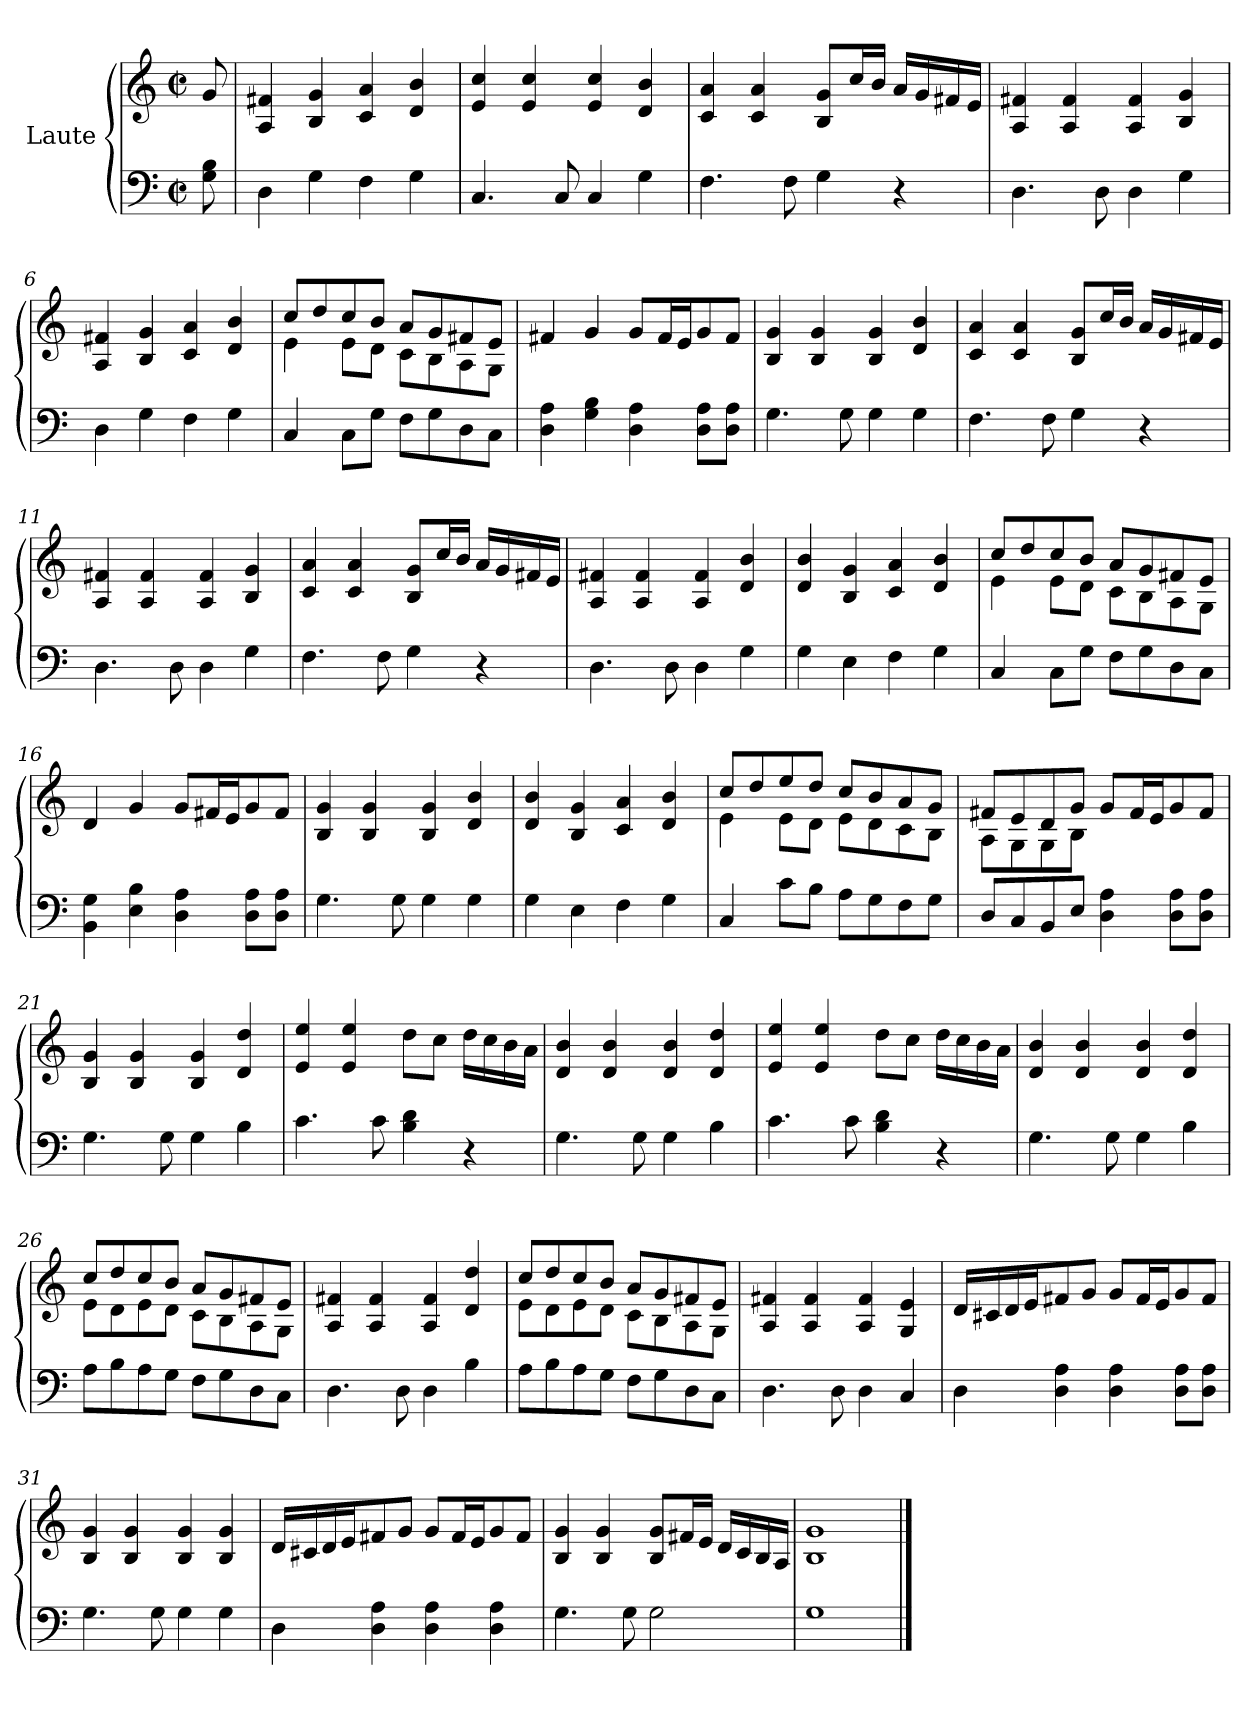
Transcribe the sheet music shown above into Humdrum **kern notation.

**kern	**kern
*part1	*part1
*staff2	*staff1
*I"Laute	*
*clefF4	*clefG2
*k[]	*k[]
*M2/2	*M2/2
*met(c|)	*met(c|)
=1	=1
8G\ 8B\	8g/
=2	=2
4D\	4A/ 4f#X/
4G\	4B/ 4g/
4F\	4c/ 4a/
4G\	4d/ 4b/
=3	=3
4.C/	4e/ 4cc/
.	4e/ 4cc/
8C/	.
4C/	4e/ 4cc/
4G\	4d/ 4b/
=4	=4
4.F\	4c/ 4a/
.	4c/ 4a/
8F\	.
4G\	8B/ 8g/L
.	16cc/L
.	16b/JJ
4r	16a/LL
.	16g/
.	16f#X/
.	16e/JJ
=5	=5
4.D\	4A/ 4f#X/
.	4A/ 4f#/
8D\	.
4D\	4A/ 4f#/
4G\	4B/ 4g/
!!LO:LB:g=z
=6	=6
4D\	4A/ 4f#X/
4G\	4B/ 4g/
4F\	4c/ 4a/
4G\	4d/ 4b/
=7	=7
*	*^
4C/	8cc/L	4e\
.	8dd/	.
8C\L	8cc/	8e\L
8G\J	8b/J	8d\J
8F\L	8a/L	8c\L
8G\	8g/	8B\
8D\	8f#X/	8A\
8C\J	8e/J	8G\J
*	*v	*v
=8	=8
4D\ 4A\	4f#X/
4G\ 4B\	4g/
4D\ 4A\	8g/L
.	16f#/L
.	16e/J
8D\ 8A\L	8g/
8D\ 8A\J	8f#/J
=9	=9
4.G\	4B/ 4g/
.	4B/ 4g/
8G\	.
4G\	4B/ 4g/
4G\	4d/ 4b/
!!LO:LB:g=z
=10	=10
4.F\	4c/ 4a/
.	4c/ 4a/
8F\	.
4G\	8B/ 8g/L
.	16cc/L
.	16b/JJ
4r	16a/LL
.	16g/
.	16f#X/
.	16e/JJ
=11	=11
4.D\	4A/ 4f#X/
.	4A/ 4f#/
8D\	.
4D\	4A/ 4f#/
4G\	4B/ 4g/
=12	=12
4.F\	4c/ 4a/
.	4c/ 4a/
8F\	.
4G\	8B/ 8g/L
.	16cc/L
.	16b/JJ
4r	16a/LL
.	16g/
.	16f#X/
.	16e/JJ
!!LO:LB:g=z
=13	=13
4.D\	4A/ 4f#X/
.	4A/ 4f#/
8D\	.
4D\	4A/ 4f#/
4G\	4d/ 4b/
=14	=14
4G\	4d/ 4b/
4E\	4B/ 4g/
4F\	4c/ 4a/
4G\	4d/ 4b/
=15	=15
*	*^
4C/	8cc/L	4e\
.	8dd/	.
8C\L	8cc/	8e\L
8G\J	8b/J	8d\J
8F\L	8a/L	8c\L
8G\	8g/	8B\
8D\	8f#X/	8A\
8C\J	8e/J	8G\J
*	*v	*v
!!LO:LB:g=z
=16	=16
4BB\ 4G\	4d/
4E\ 4B\	4g/
4D\ 4A\	8g/L
.	16f#X/L
.	16e/J
8D\ 8A\L	8g/
8D\ 8A\J	8f#/J
=17	=17
4.G\	4B/ 4g/
.	4B/ 4g/
8G\	.
4G\	4B/ 4g/
4G\	4d/ 4b/
=18	=18
4G\	4d/ 4b/
4E\	4B/ 4g/
4F\	4c/ 4a/
4G\	4d/ 4b/
!!LO:PB:g=z
=19	=19
*	*^
4C/	8cc/L	4e\
.	8dd/	.
8c\L	8ee/	8e\L
8B\J	8dd/J	8d\J
8A\L	8cc/L	8e\L
8G\	8b/	8d\
8F\	8a/	8c\
8G\J	8g/J	8B\J
=20	=20	=20
8D/L	8f#X/L	8A\L
8C/	8e/	8G\
8BB/	8d/	8G\
8E/J	8g/J	8B\J
4D\ 4A\	8g/L	2ryy
.	16f#/L	.
.	16e/J	.
8D\ 8A\L	8g/	.
8D\ 8A\J	8f#/J	.
*	*v	*v
=21	=21
4.G\	4B/ 4g/
.	4B/ 4g/
8G\	.
4G\	4B/ 4g/
4B\	4d/ 4dd/
=22	=22
4.c\	4e/ 4ee/
.	4e/ 4ee/
8c\	.
4B\ 4d\	8dd\L
.	8cc\J
4r	16dd\LL
.	16cc\
.	16b\
.	16a\JJ
!!LO:LB:g=z
=23	=23
4.G\	4d/ 4b/
.	4d/ 4b/
8G\	.
4G\	4d/ 4b/
4B\	4d/ 4dd/
=24	=24
4.c\	4e/ 4ee/
.	4e/ 4ee/
8c\	.
4B\ 4d\	8dd\L
.	8cc\J
4r	16dd\LL
.	16cc\
.	16b\
.	16a\JJ
=25	=25
4.G\	4d/ 4b/
.	4d/ 4b/
8G\	.
4G\	4d/ 4b/
4B\	4d/ 4dd/
=26	=26
*	*^
8A\L	8cc/L	8e\L
8B\	8dd/	8d\
8A\	8cc/	8e\
8G\J	8b/J	8d\J
8F\L	8a/L	8c\L
8G\	8g/	8B\
8D\	8f#X/	8A\
8C\J	8e/J	8G\J
*	*v	*v
!!LO:LB:g=z
=27	=27
4.D\	4A/ 4f#X/
.	4A/ 4f#/
8D\	.
4D\	4A/ 4f#/
4B\	4d/ 4dd/
=28	=28
*	*^
8A\L	8cc/L	8e\L
8B\	8dd/	8d\
8A\	8cc/	8e\
8G\J	8b/J	8d\J
8F\L	8a/L	8c\L
8G\	8g/	8B\
8D\	8f#X/	8A\
8C\J	8e/J	8G\J
*	*v	*v
=29	=29
4.D\	4A/ 4f#X/
.	4A/ 4f#/
8D\	.
4D\	4A/ 4f#/
4C/	4G/ 4e/
!!LO:LB:g=z
=30	=30
4D\	16d/LL
.	16c#X/
.	16d/
.	16e/J
4D\ 4A\	8f#X/
.	8g/J
4D\ 4A\	8g/L
.	16f#/L
.	16e/J
8D\ 8A\L	8g/
8D\ 8A\J	8f#/J
=31	=31
4.G\	4B/ 4g/
.	4B/ 4g/
8G\	.
4G\	4B/ 4g/
4G\	4B/ 4g/
=32	=32
4D\	16d/LL
.	16c#X/
.	16d/
.	16e/J
4D\ 4A\	8f#X/
.	8g/J
4D\ 4A\	8g/L
.	16f#/L
.	16e/J
4D\ 4A\	8g/
.	8f#/J
!!LO:LB:g=z
=33	=33
4.G\	4B/ 4g/
.	4B/ 4g/
8G\	.
2G\	8B/ 8g/L
.	16f#X/L
.	16e/JJ
.	16d/LL
.	16c/
.	16B/
.	16A/JJ
=34	=34
1G	1B 1g
==	==
*-	*-
